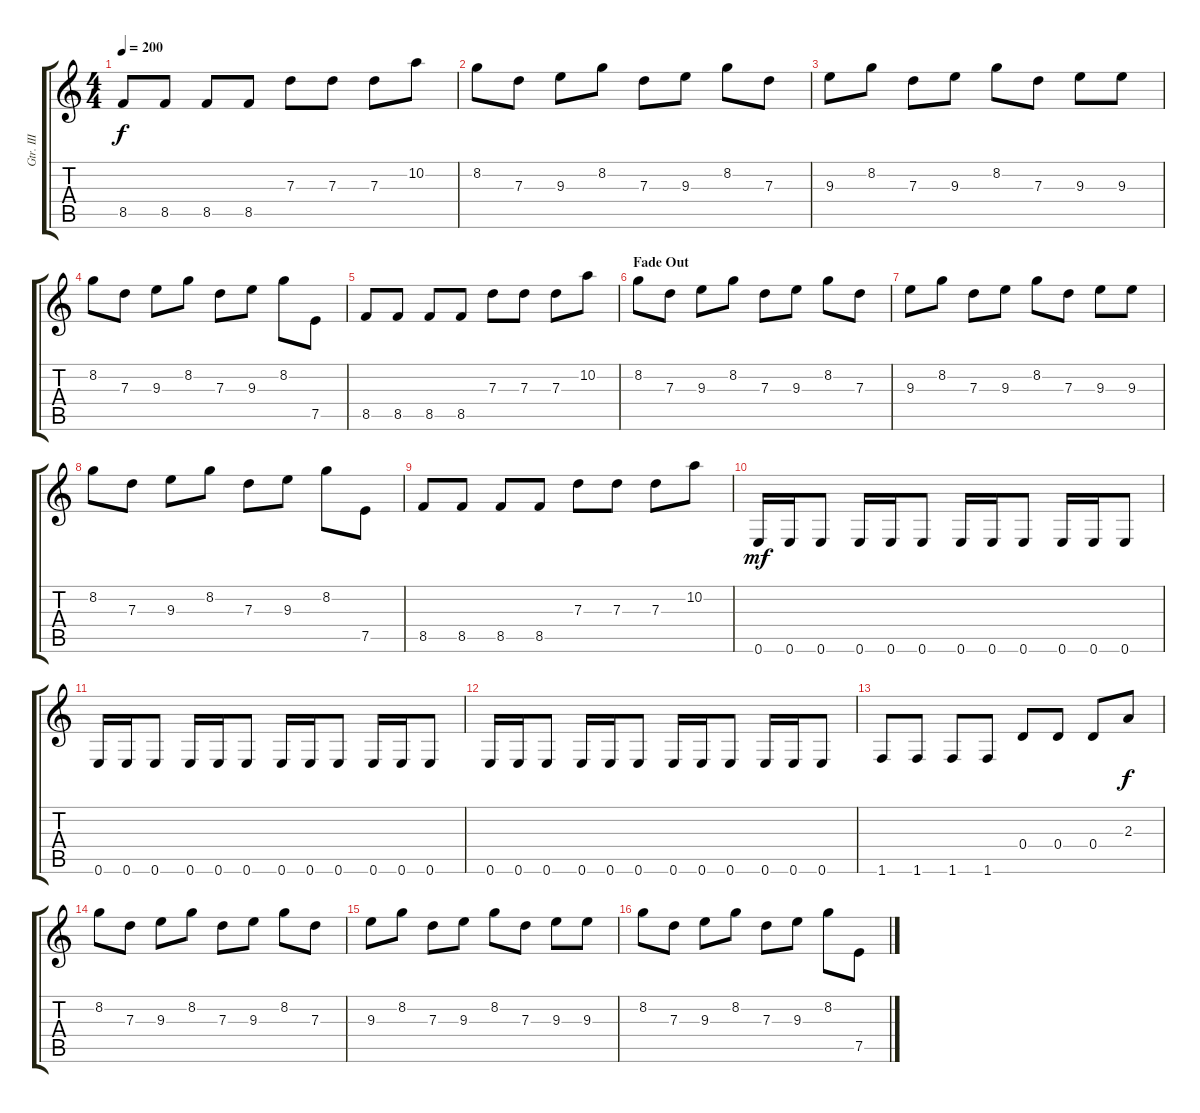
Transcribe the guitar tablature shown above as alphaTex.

\track ("Gtr. III" "Gtr. III") {instrument overdrivenguitar}
\staff {score tabs}
\tuning (E4 B3 G3 D3 A2 E2) {hide}
\ts (4 4)
\tempo 200
\clef g2
\ks c
8.5.8{dy f} 8.5.8 8.5.8 8.5.8 7.3.8 7.3.8 7.3.8 10.2.8 |
8.2.8 7.3.8 9.3.8 8.2.8 7.3.8 9.3.8 8.2.8 7.3.8 |
9.3.8 8.2.8 7.3.8 9.3.8 8.2.8 7.3.8 9.3.8 9.3.8 |
8.2.8 7.3.8 9.3.8 8.2.8 7.3.8 9.3.8 8.2.8 7.5.8 |
8.5.8 8.5.8 8.5.8 8.5.8 7.3.8 7.3.8 7.3.8 10.2.8 |
\section ("" "Fade Out")
8.2.8{volume 16} 7.3.8 9.3.8{volume 15} 8.2.8 7.3.8 9.3.8 8.2.8 7.3.8 |
9.3.8{volume 15} 8.2.8 7.3.8{volume 14} 9.3.8 8.2.8 7.3.8 9.3.8 9.3.8 |
8.2.8{volume 14} 7.3.8 9.3.8{volume 13} 8.2.8 7.3.8 9.3.8 8.2.8 7.5.8 |
8.5.8{volume 13} 8.5.8 8.5.8{volume 12} 8.5.8 7.3.8 7.3.8 7.3.8 10.2.8 |
0.6.16{dy mf volume 12} 0.6.16 0.6.8 0.6.16{volume 11} 0.6.16 0.6.8 0.6.16 0.6.16 0.6.8 0.6.16 0.6.16 0.6.8 |
0.6.16{volume 11} 0.6.16 0.6.8 0.6.16{volume 10} 0.6.16 0.6.8 0.6.16 0.6.16 0.6.8 0.6.16 0.6.16 0.6.8 |
0.6.16{volume 10} 0.6.16 0.6.8 0.6.16{volume 9} 0.6.16 0.6.8 0.6.16 0.6.16 0.6.8 0.6.16 0.6.16 0.6.8 |
1.6.8{volume 9} 1.6.8 1.6.8{volume 8} 1.6.8 0.4.8 0.4.8 0.4.8 2.3.8{dy f} |
8.2.8 7.3.8 9.3.8 8.2.8 7.3.8 9.3.8 8.2.8 7.3.8 |
9.3.8 8.2.8 7.3.8 9.3.8 8.2.8 7.3.8 9.3.8 9.3.8 |
8.2.8 7.3.8 9.3.8 8.2.8 7.3.8 9.3.8 8.2.8 7.5.8
